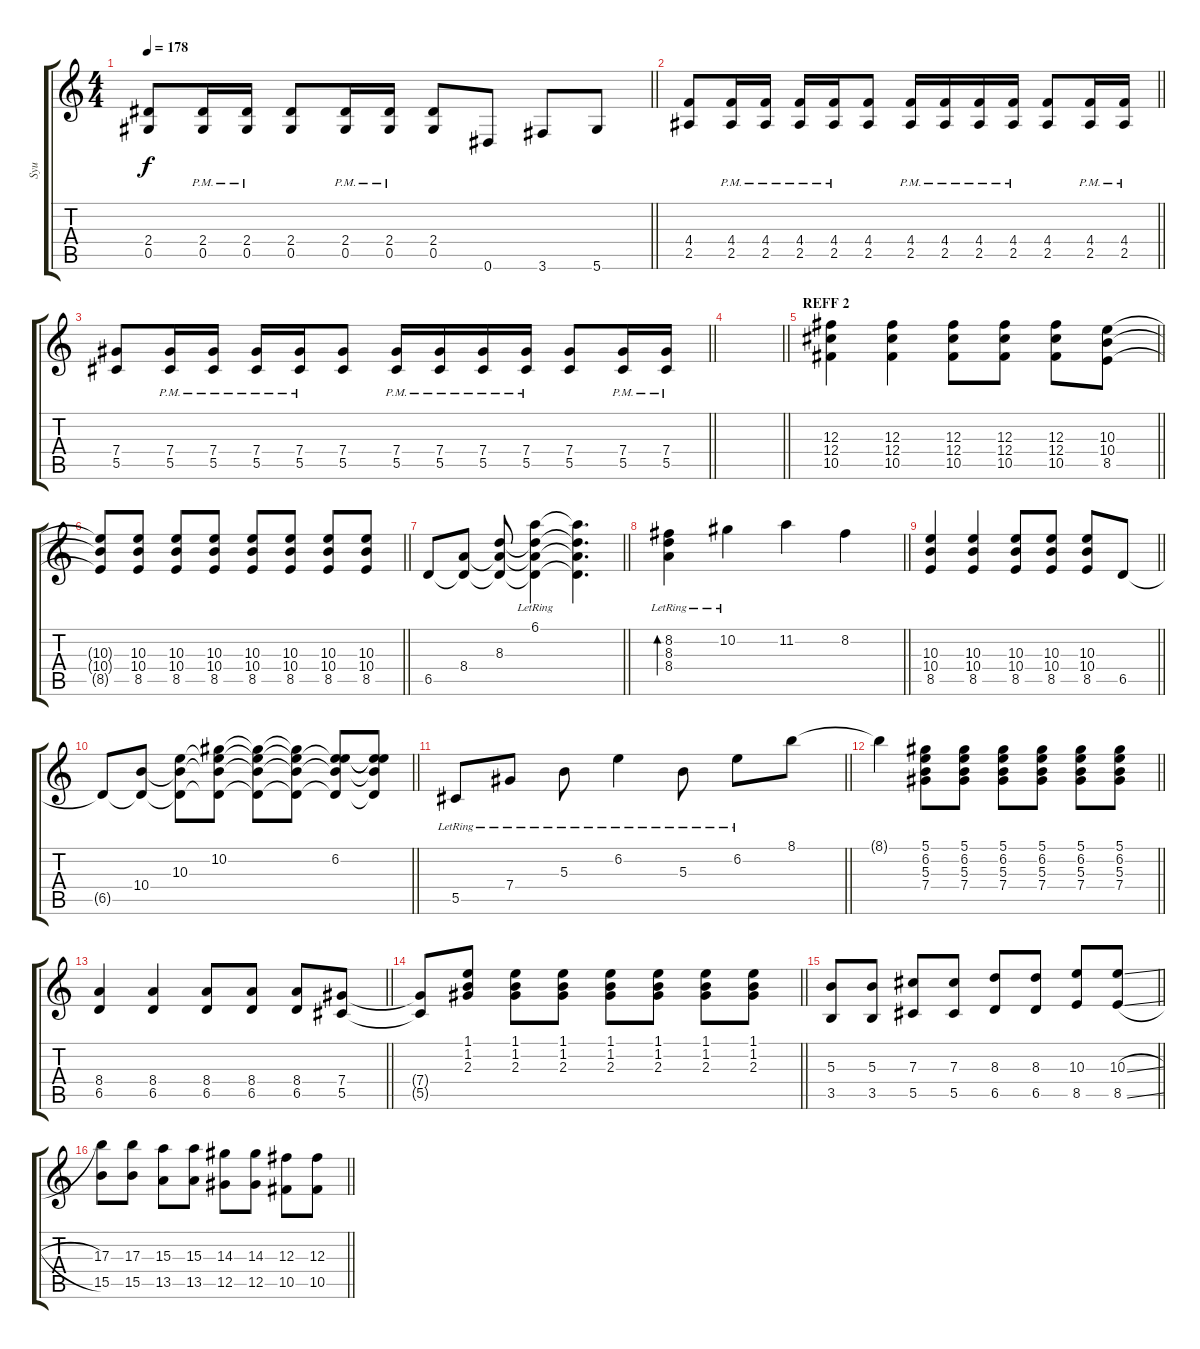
\track ("Syu" "Syu") {instrument overdrivenguitar}
\staff {score tabs}
\tuning (Eb4 Bb3 Gb3 Db3 Ab2 Eb2) {hide}
\ts (4 4)
\tempo 178
\clef g2
\barLineRight lightlight
\ks c
(2.4{t} 0.5{t}).8{dy f} (2.4{pm} 0.5{pm}).16 (2.4{pm} 0.5{pm}).16 (2.4 0.5).8 (2.4{pm} 0.5{pm}).16 (2.4{pm} 0.5{pm}).16 (2.4 0.5).8 0.6.8 3.6.8 5.6.8 |
\barLineRight lightlight
(4.4 2.5).8 (4.4{pm} 2.5).16 (4.4{pm} 2.5).16 (4.4{pm} 2.5).16 (4.4{pm} 2.5).16 (4.4 2.5).8 (4.4{pm} 2.5).16 (4.4{pm} 2.5).16 (4.4{pm} 2.5).16 (4.4{pm} 2.5).16 (4.4 2.5).8 (4.4{pm} 2.5).16 (4.4{pm} 2.5).16 |
\barLineRight lightlight
(7.4 5.5).8 (7.4{pm} 5.5{pm}).16 (7.4{pm} 5.5{pm}).16 (7.4{pm} 5.5{pm}).16 (7.4{pm} 5.5{pm}).16 (7.4 5.5).8 (7.4{pm} 5.5{pm}).16 (7.4{pm} 5.5{pm}).16 (7.4{pm} 5.5{pm}).16 (7.4{pm} 5.5{pm}).16 (7.4 5.5).8 (7.4{pm} 5.5{pm}).16 (7.4{pm} 5.5{pm}).16 |
\barLineRight lightlight
|
\section ("" "REFF 2")
\barLineRight lightlight
(12.3 12.4 10.5).4 (12.3 12.4 10.5).4 (12.3 12.4 10.5).8 (12.3 12.4 10.5).8 (12.3 12.4 10.5).8 (10.3 10.4 8.5).8 |
\barLineRight lightlight
(10.3{t} 10.4{t} 8.5{t}).8 (10.3 10.4 8.5).8 (10.3 10.4 8.5).8 (10.3 10.4 8.5).8 (10.3 10.4 8.5).8 (10.3 10.4 8.5).8 (10.3 10.4 8.5).8 (10.3 10.4 8.5).8 |
\barLineRight lightlight
6.5.8 (8.4 6.5{t}).8 (8.3 8.4{t} 6.5{t}).8 (6.1{lr} 8.3{t} 8.4{t} 6.5{t}).4 (6.1{t} 8.3{t} 8.4{t} 6.5{t}).4{d} |
\barLineRight lightlight
(8.2{lr} 8.3{lr} 8.4{lr}).4{bd 480} 10.2{lr}.4 11.2.4 8.2.4 |
\barLineRight lightlight
(10.3 10.4 8.5).4 (10.3 10.4 8.5).4 (10.3 10.4 8.5).8 (10.3 10.4 8.5).8 (10.3 10.4 8.5).8 6.5.8 |
\barLineRight lightlight
6.5{t}.8 (10.4 6.5{t}).8 (10.3 10.4{t} 6.5{t}).8 (10.2 10.3{t} 10.4{t} 6.5{t}).8 (10.2{t} 10.3{t} 10.4{t} 6.5{t}).8 (10.2{t} 10.3{t} 10.4{t} 6.5{t}).8 (6.2 10.3{t} 10.4{t} 6.5{t}).8 (6.2{t} 10.3{t} 10.4{t} 6.5{t}).8 |
\barLineRight lightlight
5.5{lr}.8 7.4{lr}.8 5.3{lr}.8 6.2{lr}.4 5.3{lr}.8 6.2{lr}.8 8.1.8 |
\barLineRight lightlight
8.1{t}.4 (5.1 6.2 5.3 7.4).8 (5.1 6.2 5.3 7.4).8 (5.1 6.2 5.3 7.4).8 (5.1 6.2 5.3 7.4).8 (5.1 6.2 5.3 7.4).8 (5.1 6.2 5.3 7.4).8 |
\barLineRight lightlight
(8.4 6.5).4 (8.4 6.5).4 (8.4 6.5).8 (8.4 6.5).8 (8.4 6.5).8 (7.4 5.5).8 |
\barLineRight lightlight
(7.4{t} 5.5{t}).8 (1.1 1.2 2.3).8 (1.1 1.2 2.3).8 (1.1 1.2 2.3).8 (1.1 1.2 2.3).8 (1.1 1.2 2.3).8 (1.1 1.2 2.3).8 (1.1 1.2 2.3).8 |
\barLineRight lightlight
(5.3 3.5).8 (5.3 3.5).8 (7.3 5.5).8 (7.3 5.5).8 (8.3 6.5).8 (8.3 6.5).8 (10.3 8.5).8 (10.3{sl} 8.5{sl}).8 |
\barLineRight lightlight
(17.3 15.5).8 (17.3 15.5).8 (15.3 13.5).8 (15.3 13.5).8 (14.3 12.5).8 (14.3 12.5).8 (12.3 10.5).8 (12.3 10.5).8
